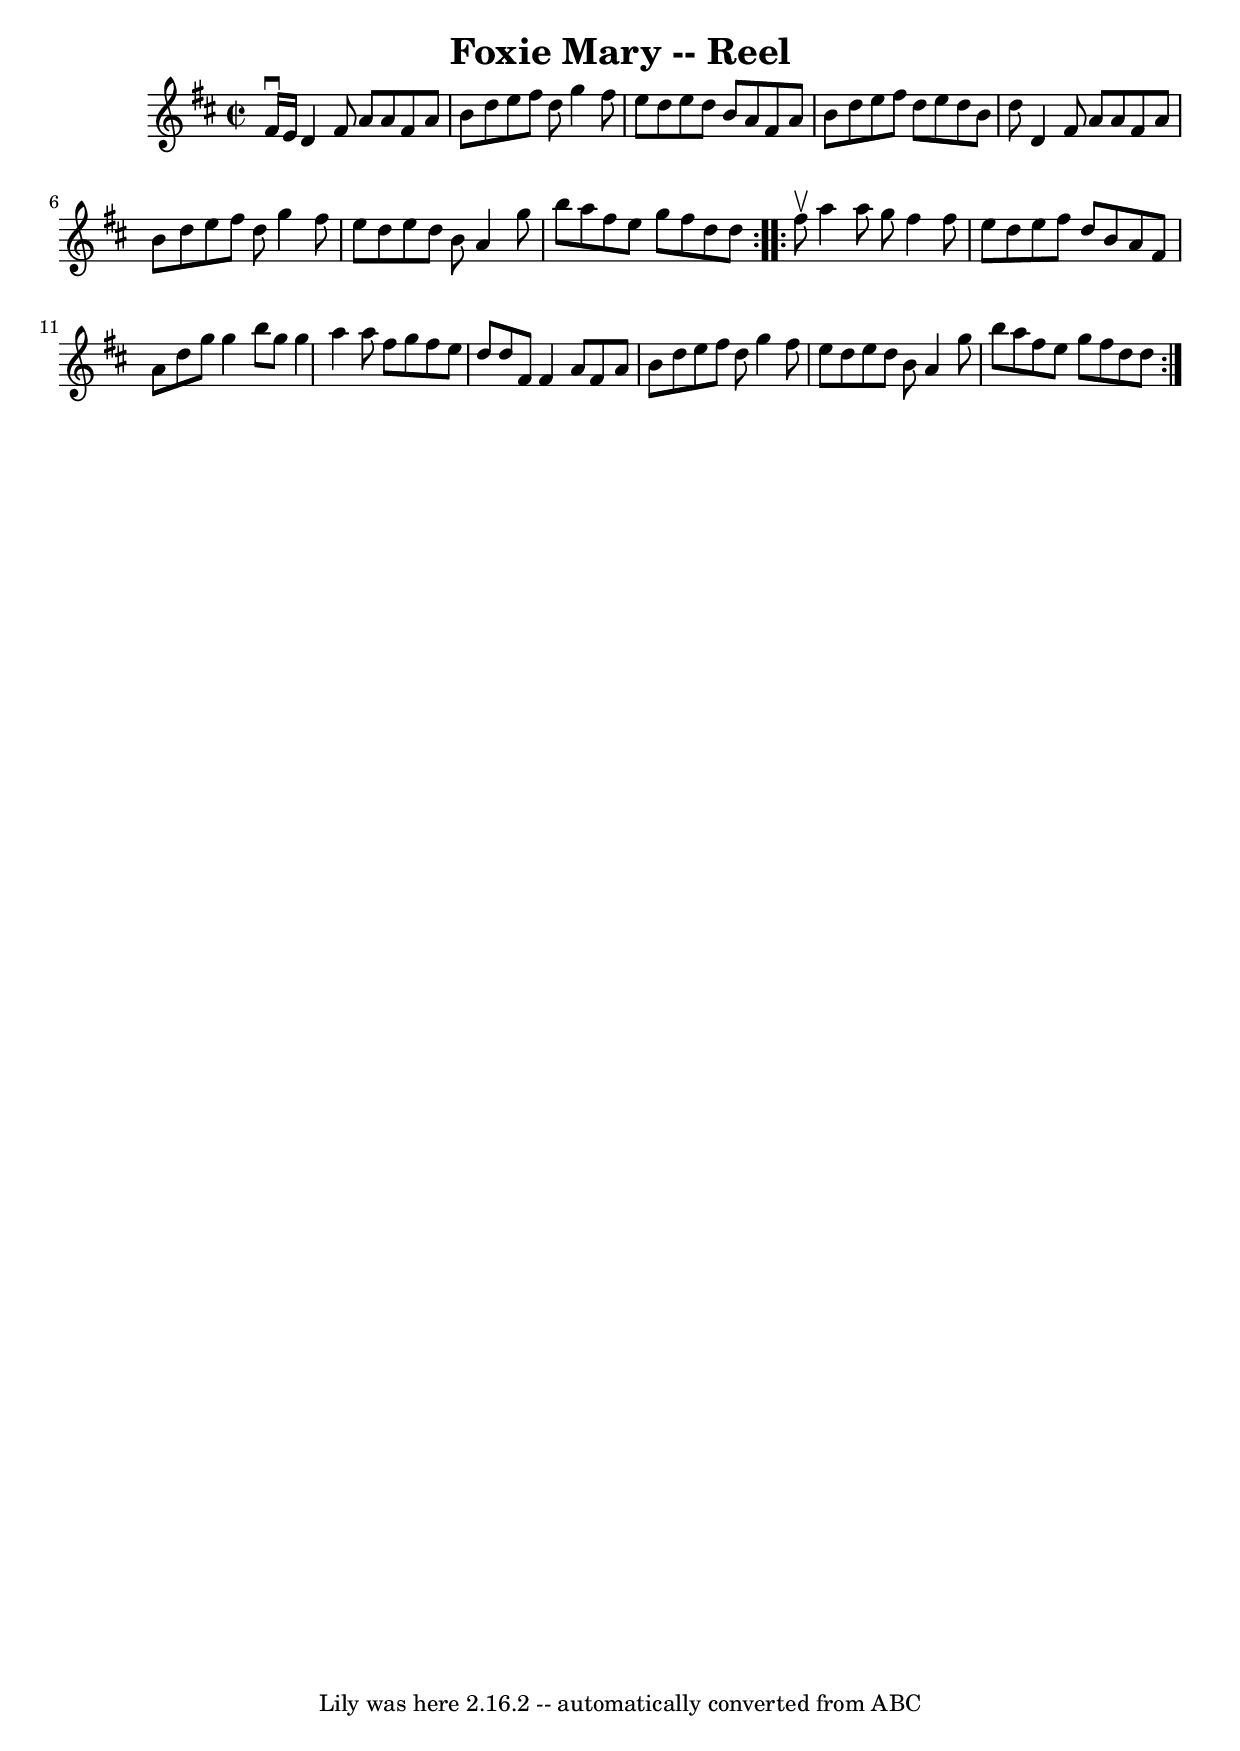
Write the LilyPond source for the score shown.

\version "2.16.2"
\include "Mammoth.ily"
\header {
  %% book = "Ryan's Mammoth Collection"
 crossRefNumber = "1"
 footnotes = "\\\\45"
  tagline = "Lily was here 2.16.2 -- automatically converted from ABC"
  title = "Foxie Mary -- Reel"

}
voicedefault =  {



  \repeat volta 2 {

    \override Staff.TimeSignature #'style = #'C
    \time 2/2 
    \key d \major fis'16^\downbow e'16   |
 d'4 fis'8 a'8 a'8 fis'8 a'8 b'8     |
 d''8 e''8 fis''8 d''8 g''4 fis''8 e''8     |
 d''8 e''8 d''8 b'8 a'8 fis'8 a'8 b'8     |
 d''8 e''8 fis''8 d''8 e''8 d''8 b'8 d''8     |
 d'4 fis'8 a'8 a'8 fis'8 a'8 b'8     |
 d''8 e''8 fis''8 d''8 g''4 fis''8 e''8     |
 d''8 e''8 d''8 b'8 a'4 g''8 b''8    |
    
 a''8 fis''8 e''8 g''8 fis''8 d''8 d''8    
  }     

  \repeat volta 2 { fis''8^\upbow  |
 a''4 a''8 g''8 fis''4 fis''8 e''8     |
 d''8 e''8 fis''8 d''8 b'8 a'8 fis'8 a'8     |
 d''8 g''8 g''4 b''8 g''8 g''4     |
 a''4 a''8 fis''8 g''8 fis''8 e''8 d''8    |
 d''8 fis'8 fis'4 a'8 fis'8 a'8 b'8     |
 d''8 e''8 fis''8 d''8 g''4 fis''8 e''8     |
 d''8 e''8 d''8 b'8 a'4 g''8 b''8     |
 a''8 fis''8 e''8 g''8 
 fis''8 d''8 d''8    
  }   

}

\score{
  <<

    \context Staff="default"
    {
      \voicedefault 
      
    }

  >>
  \layout {
    
  }
  \midi {
  }

}
